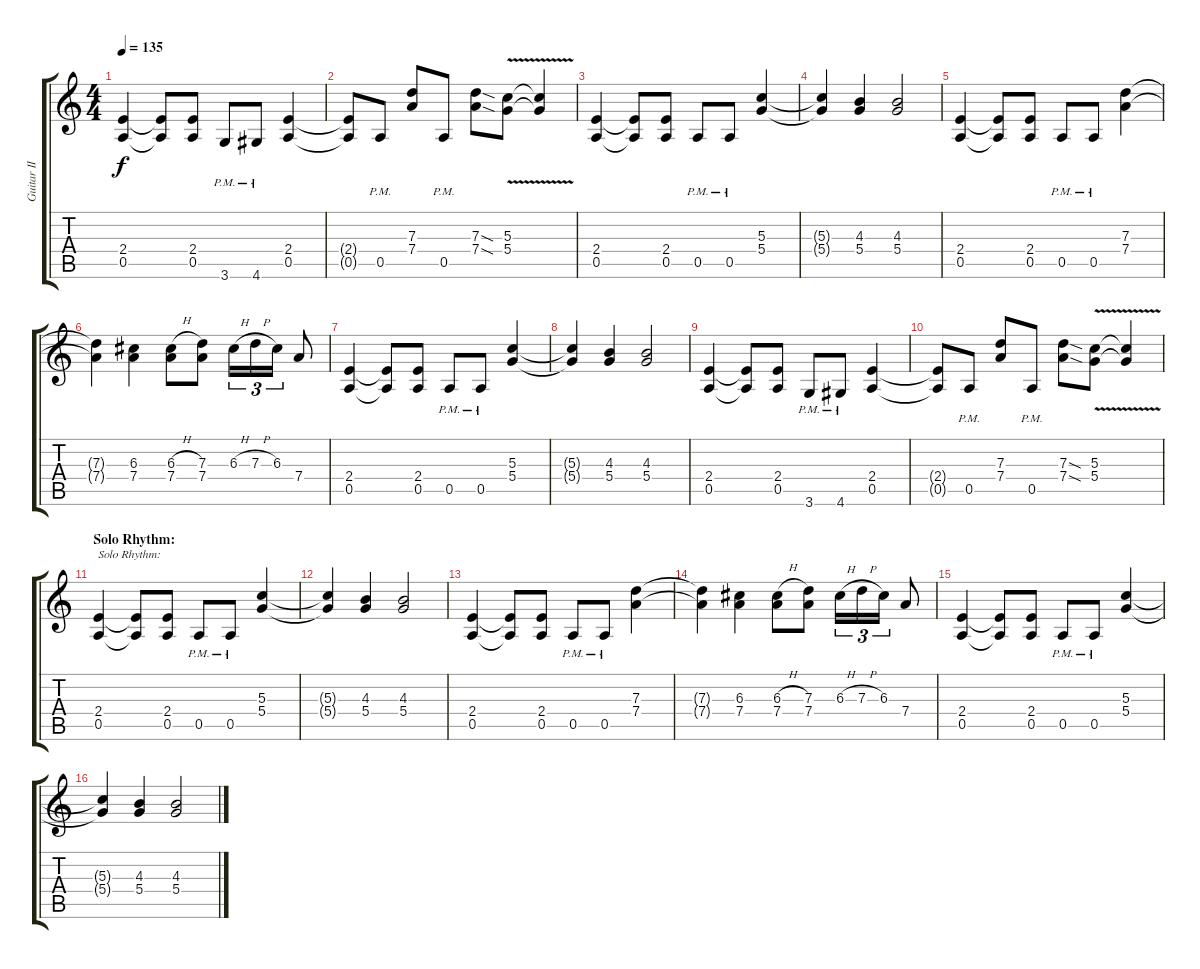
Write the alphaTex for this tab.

\track ("Guitar II" "Guitar II") {instrument distortionguitar}
\staff {score tabs}
\tuning (E4 B3 G3 D3 A2 E2) {hide}
\ts (4 4)
\tempo 135
\clef g2
\ks c
(2.4 0.5).4{dy f} (2.4{t} 0.5{t}).8 (2.4 0.5).8 3.6{pm}.8 4.6{pm}.8 (2.4 0.5).4 |
(2.4{t} 0.5{t}).8 0.5{pm}.8 (7.3 7.4).8 0.5{pm}.8 (7.3{sod} 7.4{sod}).8 (5.3{v} 5.4).8 (5.3{t} 5.4{t}).4 |
(2.4 0.5).4 (2.4{t} 0.5{t}).8 (2.4 0.5).8 0.5{pm}.8 0.5{pm}.8 (5.3 5.4).4 |
(5.3{t} 5.4{t}).4 (4.3 5.4).4 (4.3 5.4).2 |
(2.4 0.5).4 (2.4{t} 0.5{t}).8 (2.4 0.5).8 0.5{pm}.8 0.5{pm}.8 (7.3 7.4).4 |
(7.3{t} 7.4{t}).4 (6.3 7.4).4 (6.3{h} 7.4).8 (7.3 7.4).8 6.3{h}.16{tu (3 2)} 7.3{h}.16{tu (3 2)} 6.3.16{tu (3 2)} 7.4.8 |
(2.4 0.5).4 (2.4{t} 0.5{t}).8 (2.4 0.5).8 0.5{pm}.8 0.5{pm}.8 (5.3 5.4).4 |
(5.3{t} 5.4{t}).4 (4.3 5.4).4 (4.3 5.4).2 |
(2.4 0.5).4 (2.4{t} 0.5{t}).8 (2.4 0.5).8 3.6{pm}.8 4.6{pm}.8 (2.4 0.5).4 |
(2.4{t} 0.5{t}).8 0.5{pm}.8 (7.3 7.4).8 0.5{pm}.8 (7.3{sod} 7.4{sod}).8 (5.3{v} 5.4).8 (5.3{t} 5.4{t}).4 |
\section ("" "Solo Rhythm:")
(2.4 0.5).4{txt "Solo Rhythm:"} (2.4{t} 0.5{t}).8 (2.4 0.5).8 0.5{pm}.8 0.5{pm}.8 (5.3 5.4).4 |
(5.3{t} 5.4{t}).4 (4.3 5.4).4 (4.3 5.4).2 |
(2.4 0.5).4 (2.4{t} 0.5{t}).8 (2.4 0.5).8 0.5{pm}.8 0.5{pm}.8 (7.3 7.4).4 |
(7.3{t} 7.4{t}).4 (6.3 7.4).4 (6.3{h} 7.4).8 (7.3 7.4).8 6.3{h}.16{tu (3 2)} 7.3{h}.16{tu (3 2)} 6.3.16{tu (3 2)} 7.4.8 |
(2.4 0.5).4 (2.4{t} 0.5{t}).8 (2.4 0.5).8 0.5{pm}.8 0.5{pm}.8 (5.3 5.4).4 |
(5.3{t} 5.4{t}).4 (4.3 5.4).4 (4.3 5.4).2
